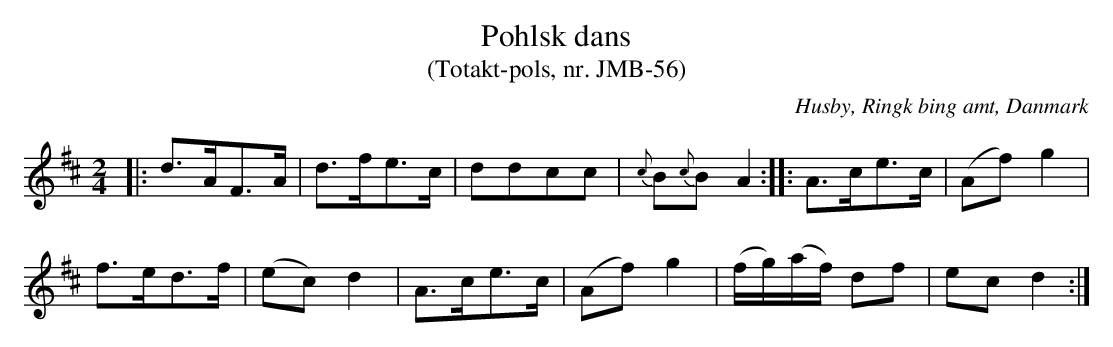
X:1
T:Pohlsk dans
T:(Totakt-pols, nr. JMB-56)
O:Husby, Ringk bing amt, Danmark
M:2/4
L:1/16
K:D
|: d3AF3A | d3fe3c | d2d2c2c2 | {c}B2{c}B2 A4 :: A3ce3c | (A2f2) g4 |
f3ed3f | (e2c2) d4 | A3ce3c | (A2f2) g4 | (fg)(af) d2f2 | e2c2 d4 :|
